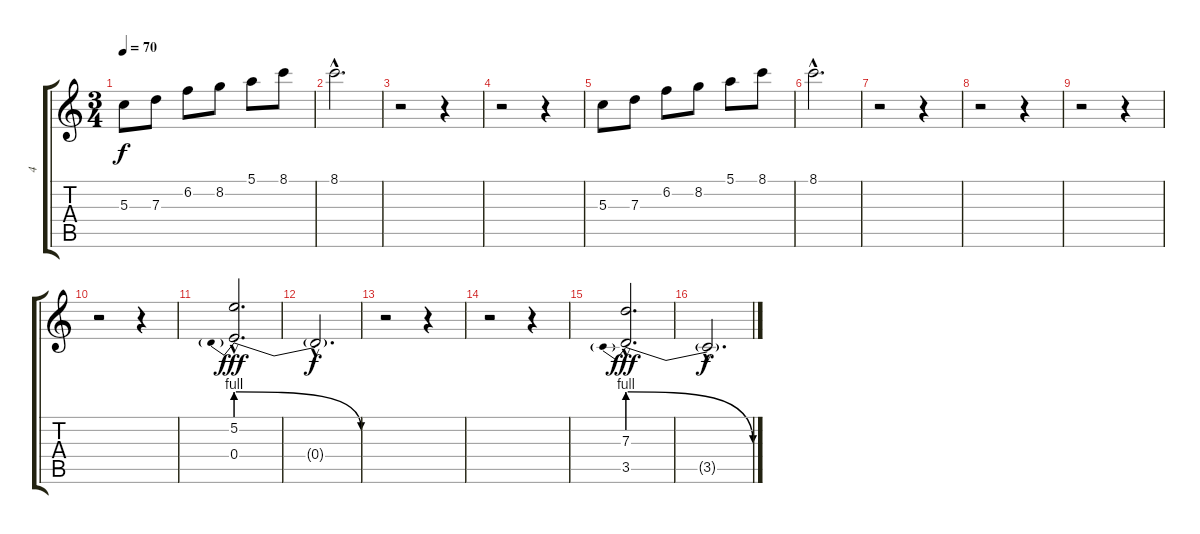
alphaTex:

\track ("4" "4") {instrument electricguitarclean}
\staff {score tabs}
\tuning (E4 B3 G3 D3 A2 E2) {hide}
\ts (3 4)
\tempo 70
\clef g2
\ks c
5.3.8{dy f balance 4} 7.3.8 6.2.8 8.2.8 5.1.8 8.1.8 |
8.1{hac}.2{d} |
r.2 r.4 |
r.2 r.4 |
5.3.8 7.3.8 6.2.8 8.2.8 5.1.8 8.1.8 |
8.1{hac}.2{d} |
r.2 r.4 |
r.2 r.4 |
r.2 r.4 |
r.2 r.4{volume 11 instrument lead8bassandlead} |
(5.2{hac} 0.4{be (prebendrelease 0 4 60 0) hac}).2{d dy fff volume 6 balance 4} |
0.4{hac t}.2{d dy f} |
r.2{volume 11} r.4 |
r.2 r.4 |
(7.3{hac} 3.5{be (prebendrelease 0 4 60 0) hac}).2{d dy fff volume 6 balance 12} |
3.5{hac t}.2{d dy f}
